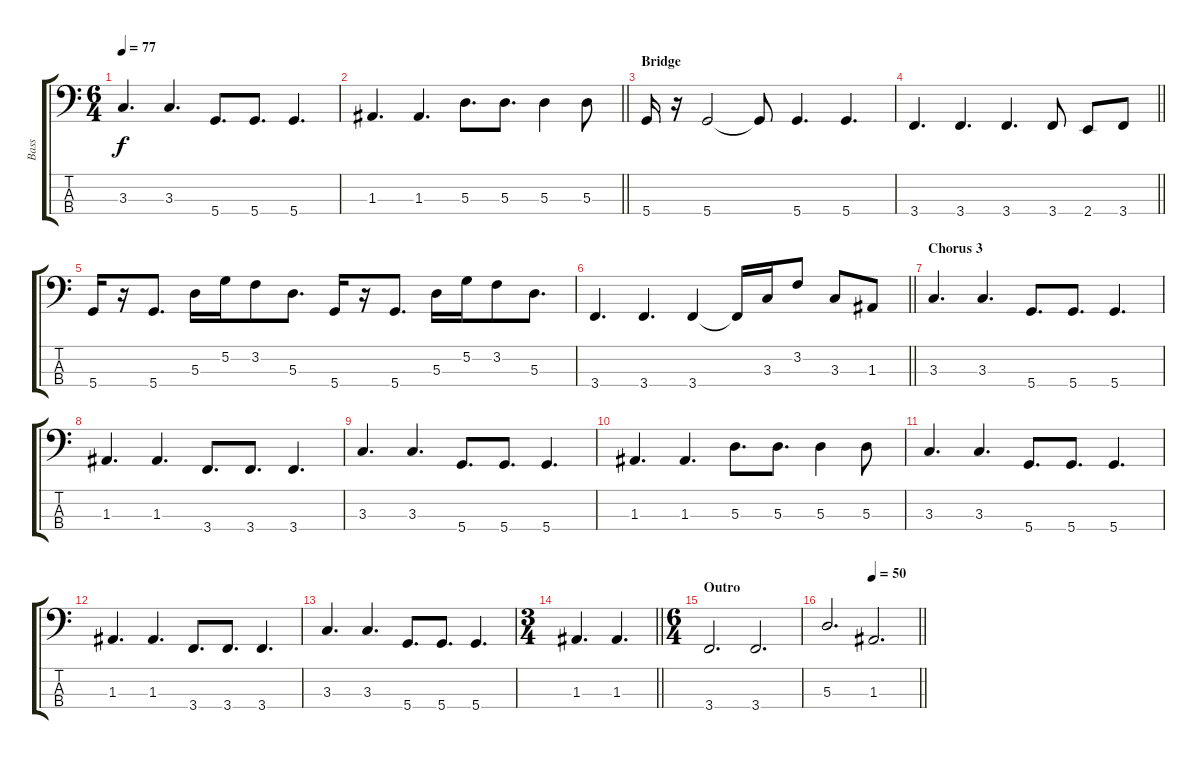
\track ("Bass" "Bass") {instrument electricbassfinger bank 255}
\staff {score tabs}
\tuning (G2 D2 A1 D1) {hide}
\ts (6 4)
\tempo 77
\clef f4
\ks c
3.3.4{d dy f} 3.3.4{d} 5.4.8{d} 5.4.8{d} 5.4.4{d} |
\barLineRight lightlight
1.3.4{d} 1.3.4{d} 5.3.8{d} 5.3.8{d} 5.3.4 5.3.8 |
\section ("" "Bridge")
5.4.16 r.16 5.4.2 5.4{t}.8 5.4.4{d} 5.4.4{d} |
\barLineRight lightlight
3.4.4{d beam merge} 3.4.4{d} 3.4.4{d} 3.4.8 2.4.8{beam merge} 3.4.8 |
5.4.16 r.16 5.4.8{d} 5.3.16 5.2.16 3.2.8{beam merge} 5.3.8{d} 5.4.16 r.16 5.4.8{d} 5.3.16 5.2.16 3.2.8{beam merge} 5.3.8{d} |
\barLineRight lightlight
3.4.4{d beam merge} 3.4.4{d} 3.4.4 3.4{t}.16 3.3.16 3.2.8 3.3.8{beam merge} 1.3.8 |
\section ("" "Chorus 3")
3.3.4{d} 3.3.4{d} 5.4.8{d} 5.4.8{d} 5.4.4{d} |
1.3.4{d} 1.3.4{d} 3.4.8{d} 3.4.8{d} 3.4.4{d} |
3.3.4{d} 3.3.4{d} 5.4.8{d} 5.4.8{d} 5.4.4{d} |
1.3.4{d} 1.3.4{d} 5.3.8{d} 5.3.8{d} 5.3.4 5.3.8 |
3.3.4{d} 3.3.4{d} 5.4.8{d} 5.4.8{d} 5.4.4{d} |
1.3.4{d} 1.3.4{d} 3.4.8{d} 3.4.8{d} 3.4.4{d} |
3.3.4{d} 3.3.4{d} 5.4.8{d} 5.4.8{d} 5.4.4{d} |
\ts (3 4)
\barLineRight lightlight
1.3.4{d} 1.3.4{d} |
\ts (6 4)
\section ("" "Outro")
3.4.2{d} 3.4.2{d} |
\tempo (50 0.5)
\barLineRight lightlight
5.3.2{d beam merge} 1.3.2{d}
